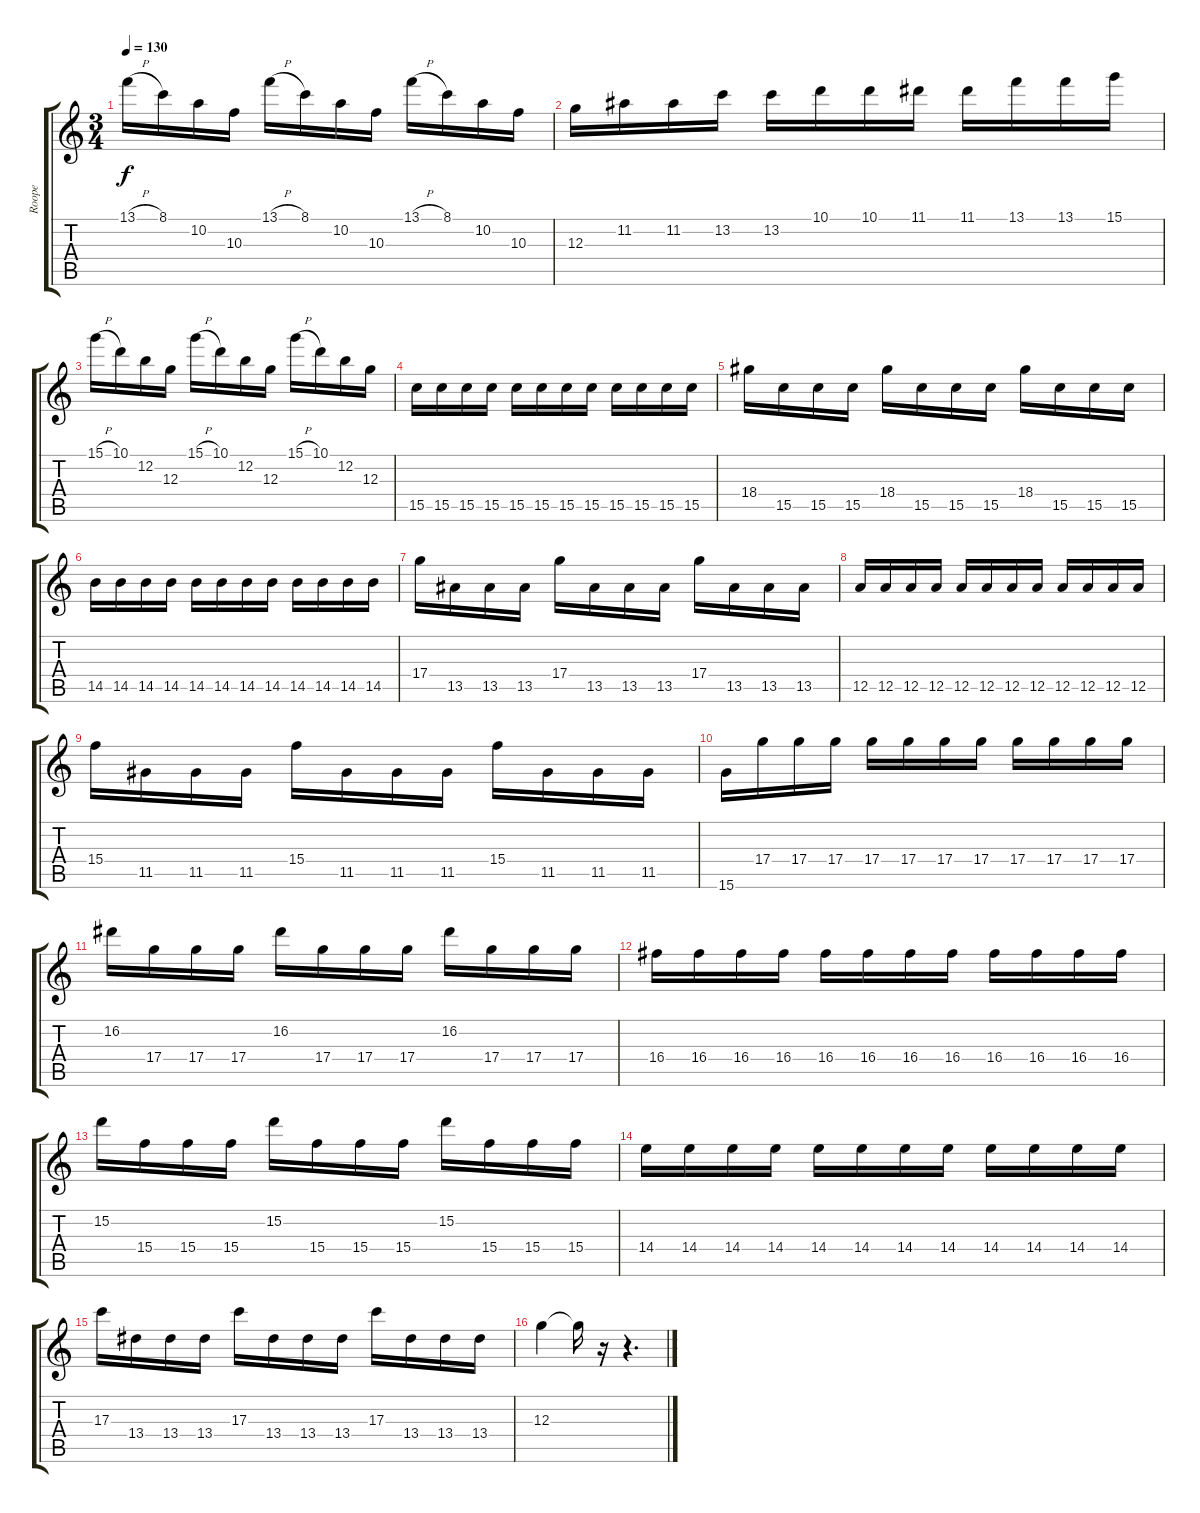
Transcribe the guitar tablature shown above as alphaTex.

\track ("Roope" "Roope") {instrument overdrivenguitar}
\staff {score tabs}
\tuning (E4 B3 G3 D3 A2 E2) {hide}
\ts (3 4)
\tempo 130
\clef g2
\ks c
13.1{h}.16{dy f} 8.1.16 10.2.16 10.3.16 13.1{h}.16 8.1.16 10.2.16 10.3.16 13.1{h}.16 8.1.16 10.2.16 10.3.16 |
12.3.16 11.2.16 11.2.16 13.2.16 13.2.16 10.1.16 10.1.16 11.1.16 11.1.16 13.1.16 13.1.16 15.1.16 |
15.1{h}.16 10.1.16 12.2.16 12.3.16 15.1{h}.16 10.1.16 12.2.16 12.3.16 15.1{h}.16 10.1.16 12.2.16 12.3.16 |
15.5.16 15.5.16 15.5.16 15.5.16 15.5.16 15.5.16 15.5.16 15.5.16 15.5.16 15.5.16 15.5.16 15.5.16 |
18.4.16 15.5.16 15.5.16 15.5.16 18.4.16 15.5.16 15.5.16 15.5.16 18.4.16 15.5.16 15.5.16 15.5.16 |
14.5.16 14.5.16 14.5.16 14.5.16 14.5.16 14.5.16 14.5.16 14.5.16 14.5.16 14.5.16 14.5.16 14.5.16 |
17.4.16 13.5.16 13.5.16 13.5.16 17.4.16 13.5.16 13.5.16 13.5.16 17.4.16 13.5.16 13.5.16 13.5.16 |
12.5.16 12.5.16 12.5.16 12.5.16 12.5.16 12.5.16 12.5.16 12.5.16 12.5.16 12.5.16 12.5.16 12.5.16 |
15.4.16 11.5.16 11.5.16 11.5.16 15.4.16 11.5.16 11.5.16 11.5.16 15.4.16 11.5.16 11.5.16 11.5.16 |
15.6.16 17.4.16 17.4.16 17.4.16 17.4.16 17.4.16 17.4.16 17.4.16 17.4.16 17.4.16 17.4.16 17.4.16 |
16.2.16 17.4.16 17.4.16 17.4.16 16.2.16 17.4.16 17.4.16 17.4.16 16.2.16 17.4.16 17.4.16 17.4.16 |
16.4.16 16.4.16 16.4.16 16.4.16 16.4.16 16.4.16 16.4.16 16.4.16 16.4.16 16.4.16 16.4.16 16.4.16 |
15.2.16 15.4.16 15.4.16 15.4.16 15.2.16 15.4.16 15.4.16 15.4.16 15.2.16 15.4.16 15.4.16 15.4.16 |
14.4.16 14.4.16 14.4.16 14.4.16 14.4.16 14.4.16 14.4.16 14.4.16 14.4.16 14.4.16 14.4.16 14.4.16 |
17.3.16 13.4.16 13.4.16 13.4.16 17.3.16 13.4.16 13.4.16 13.4.16 17.3.16 13.4.16 13.4.16 13.4.16 |
12.3.4 12.3{t}.16 r.16 r.4{d}
